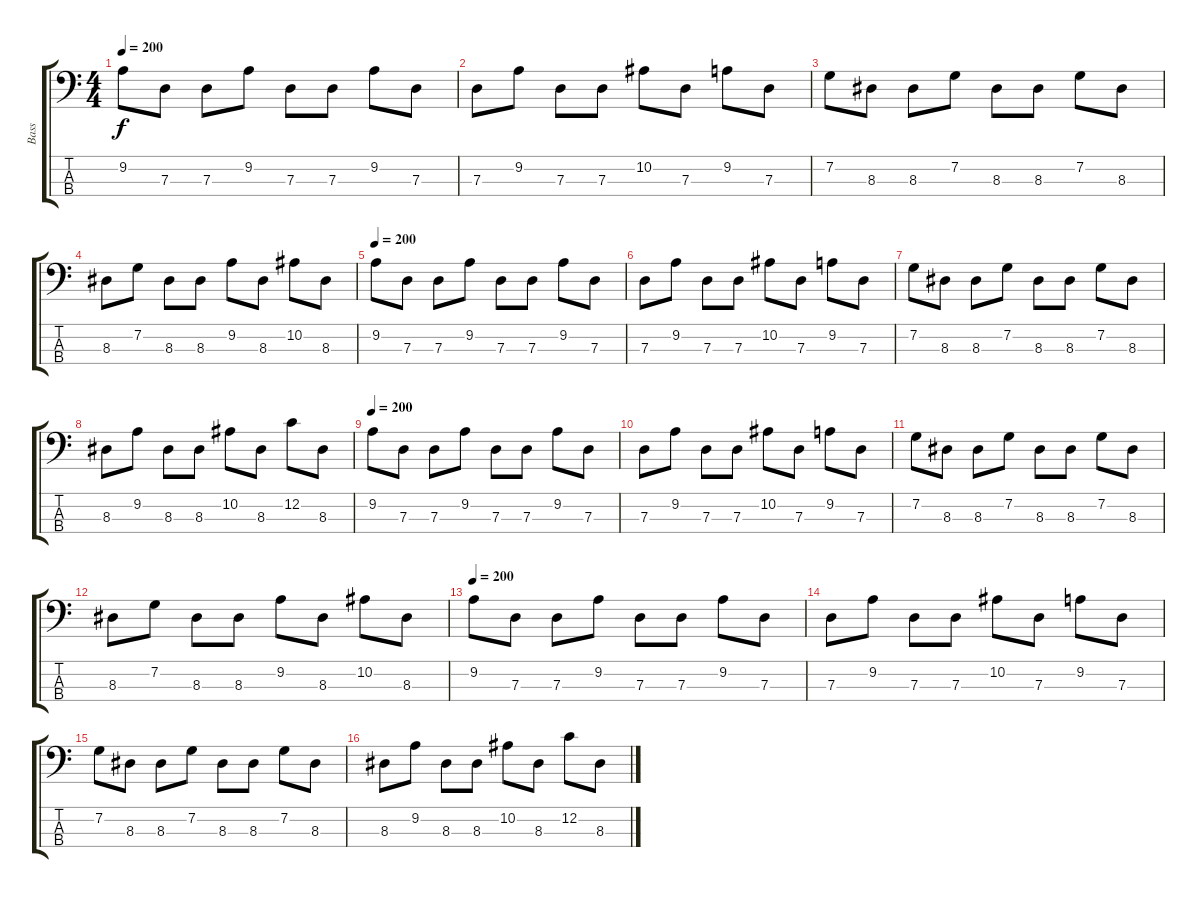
\track ("Bass" "Bass") {instrument fretlessbass}
\staff {score tabs}
\tuning (F2 C2 G1 D1) {hide}
\ts (4 4)
\tempo 200
\clef f4
\ks c
9.2.8{dy f} 7.3.8 7.3.8 9.2.8 7.3.8 7.3.8 9.2.8 7.3.8 |
7.3.8 9.2.8 7.3.8 7.3.8 10.2.8 7.3.8 9.2.8 7.3.8 |
7.2.8 8.3.8 8.3.8 7.2.8 8.3.8 8.3.8 7.2.8 8.3.8 |
8.3.8 7.2.8 8.3.8 8.3.8 9.2.8 8.3.8 10.2.8 8.3.8 |
\tempo 200
9.2.8 7.3.8 7.3.8 9.2.8 7.3.8 7.3.8 9.2.8 7.3.8 |
7.3.8 9.2.8 7.3.8 7.3.8 10.2.8 7.3.8 9.2.8 7.3.8 |
7.2.8 8.3.8 8.3.8 7.2.8 8.3.8 8.3.8 7.2.8 8.3.8 |
8.3.8 9.2.8 8.3.8 8.3.8 10.2.8 8.3.8 12.2.8 8.3.8 |
\tempo 200
9.2.8 7.3.8 7.3.8 9.2.8 7.3.8 7.3.8 9.2.8 7.3.8 |
7.3.8 9.2.8 7.3.8 7.3.8 10.2.8 7.3.8 9.2.8 7.3.8 |
7.2.8 8.3.8 8.3.8 7.2.8 8.3.8 8.3.8 7.2.8 8.3.8 |
8.3.8 7.2.8 8.3.8 8.3.8 9.2.8 8.3.8 10.2.8 8.3.8 |
\tempo 200
9.2.8 7.3.8 7.3.8 9.2.8 7.3.8 7.3.8 9.2.8 7.3.8 |
7.3.8 9.2.8 7.3.8 7.3.8 10.2.8 7.3.8 9.2.8 7.3.8 |
7.2.8 8.3.8 8.3.8 7.2.8 8.3.8 8.3.8 7.2.8 8.3.8 |
8.3.8 9.2.8 8.3.8 8.3.8 10.2.8 8.3.8 12.2.8 8.3.8
